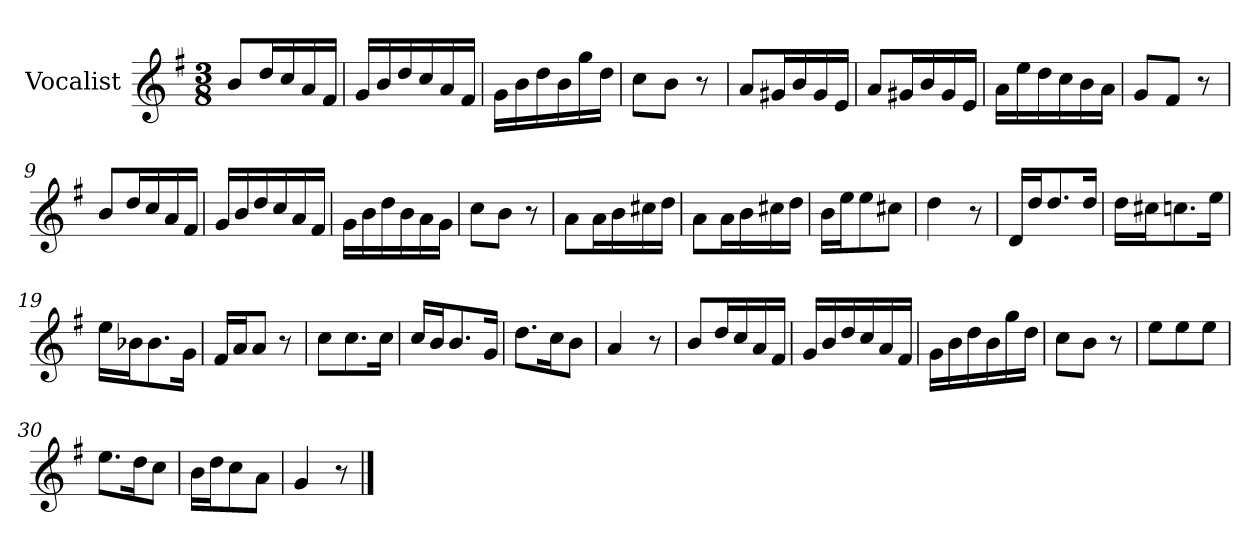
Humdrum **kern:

**kern
*part1
*staff1
*I"Vocalist
*k[f#]
*G:
*M3/8
=1
8bL
16ddL
16cc
16a
16f#JJ
=2
16gLL
16b
16dd
16cc
16a
16f#JJ
=3
16gLL
16b
16dd
16b
16gg
16ddJJ
=4
8ccL
8bJ
8r
=5
8aL
16g#XL
16b
16g#
16eJJ
=6
8aL
16g#XL
16b
16g#
16eJJ
=7
16aLL
16ee
16dd
16cc
16b
16aJJ
=8
8gL
8f#J
8r
=9
8bL
16ddL
16cc
16a
16f#JJ
=10
16gLL
16b
16dd
16cc
16a
16f#JJ
=11
16gLL
16b
16dd
16b
16a
16gJJ
=12
8ccL
8bJ
8r
=13
8aL
16aL
16b
16cc#X
16ddJJ
=14
8aL
16aL
16b
16cc#X
16ddJJ
=15
16bLL
16eeJ
8ee
8cc#XJ
=16
4dd
8r
=17
16dLL
16ddJ
8.dd
16ddJk
=18
16ddLL
16cc#XJ
8.ccn
16eeJk
=19
16eeLL
16b-XJ
8.b-
16gJk
=20
16f#LL
16aJ
8aJ
8r
=21
8ccL
8.cc
16ccJk
=22
16ccLL
16bJ
8.b
16gJk
=23
8.ddL
16ccK
8bJ
=24
4a
8r
=25
8bL
16ddL
16cc
16a
16f#JJ
=26
16gLL
16b
16dd
16cc
16a
16f#JJ
=27
16gLL
16b
16dd
16b
16gg
16ddJJ
=28
8ccL
8bJ
8r
=29
8eeL
8ee
8eeJ
=30
8.eeL
16ddK
8ccJ
=31
16bLL
16ddJ
8cc
8aJ
=32
4g
8r
==
*-
